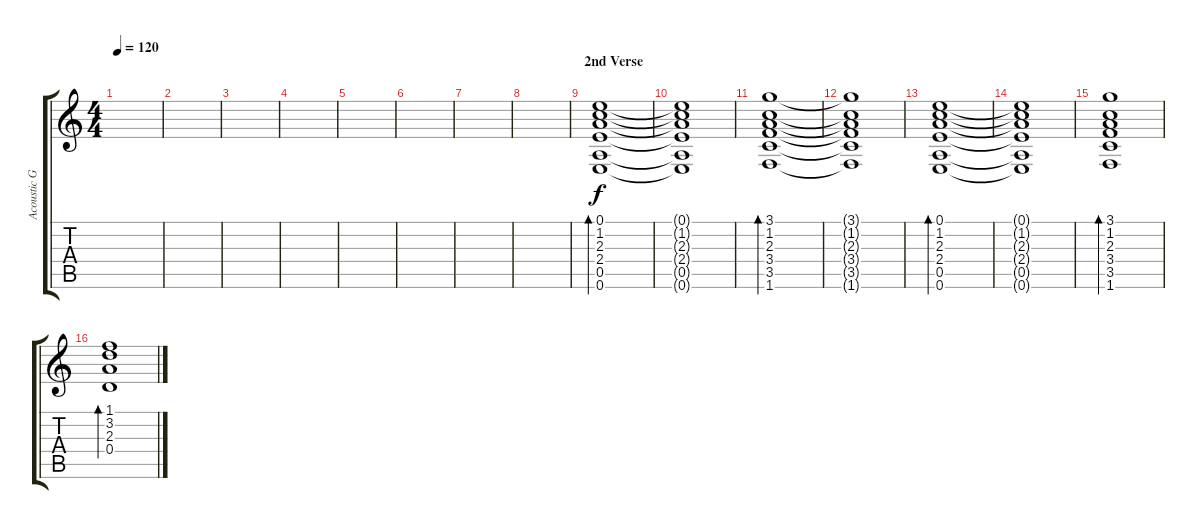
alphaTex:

\track ("Acoustic Guitar 2" "Acoustic G") {instrument acousticguitarsteel}
\staff {score tabs}
\tuning (E4 B3 G3 D3 A2 E2) {hide}
\ts (4 4)
\tempo 120
\clef g2
\ks c
|
|
|
|
|
|
|
|
\section ("" "2nd Verse")
(0.1 1.2 2.3 2.4 0.5 0.6).1{bd 120} |
(0.1{t} 1.2{t} 2.3{t} 2.4{t} 0.5{t} 0.6{t}).1 |
(3.1 1.2 2.3 3.4 3.5 1.6).1{bd 120} |
(3.1{t} 1.2{t} 2.3{t} 3.4{t} 3.5{t} 1.6{t}).1 |
(0.1 1.2 2.3 2.4 0.5 0.6).1{bd 120} |
(0.1{t} 1.2{t} 2.3{t} 2.4{t} 0.5{t} 0.6{t}).1 |
(3.1 1.2 2.3 3.4 3.5 1.6).1{bd 120} |
(1.1 3.2 2.3 0.4).1{bd 120}
